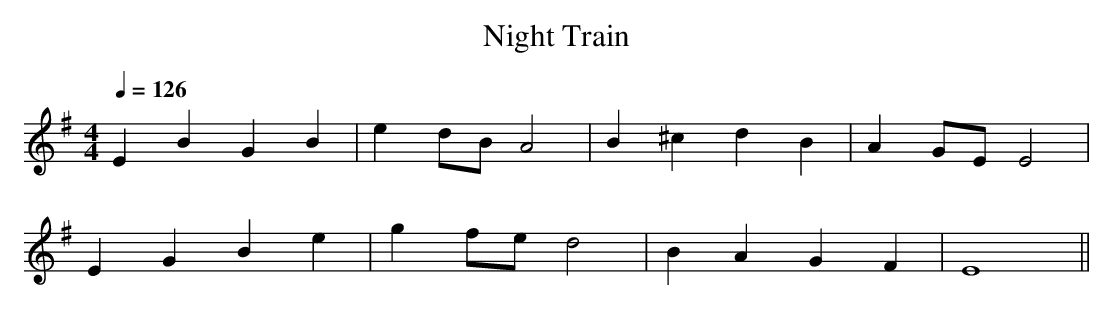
X:1
T:Night Train
M:4/4
L:1/8
Q:1/4=126
K:Em
E2 B2 G2 B2 | e2 dB A4 | B2 ^c2 d2 B2 | A2 GE E4 |
E2 G2 B2 e2 | g2 fe d4 | B2 A2 G2 F2 | E8 ||
